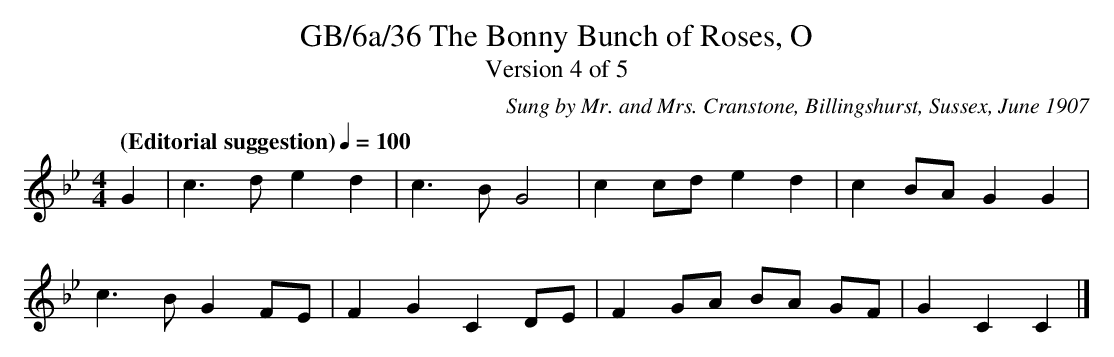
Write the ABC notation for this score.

X:1
T:GB/6a/36 The Bonny Bunch of Roses, \O
T:Version 4 of 5
C:Sung by Mr. and Mrs. Cranstone, Billingshurst, Sussex, June 1907
M:4/4
L:1/8
Q:"(Editorial suggestion)" 1/4=100
K:Cdor
G2 | c3 d e2 d2 | c3 B G4 | c2 cd e2 d2 | c2 BA G2 G2 |
c3 B G2 FE | F2 G2 C2 DE | F2 GA BA GF | G2 C2 C2 |]
